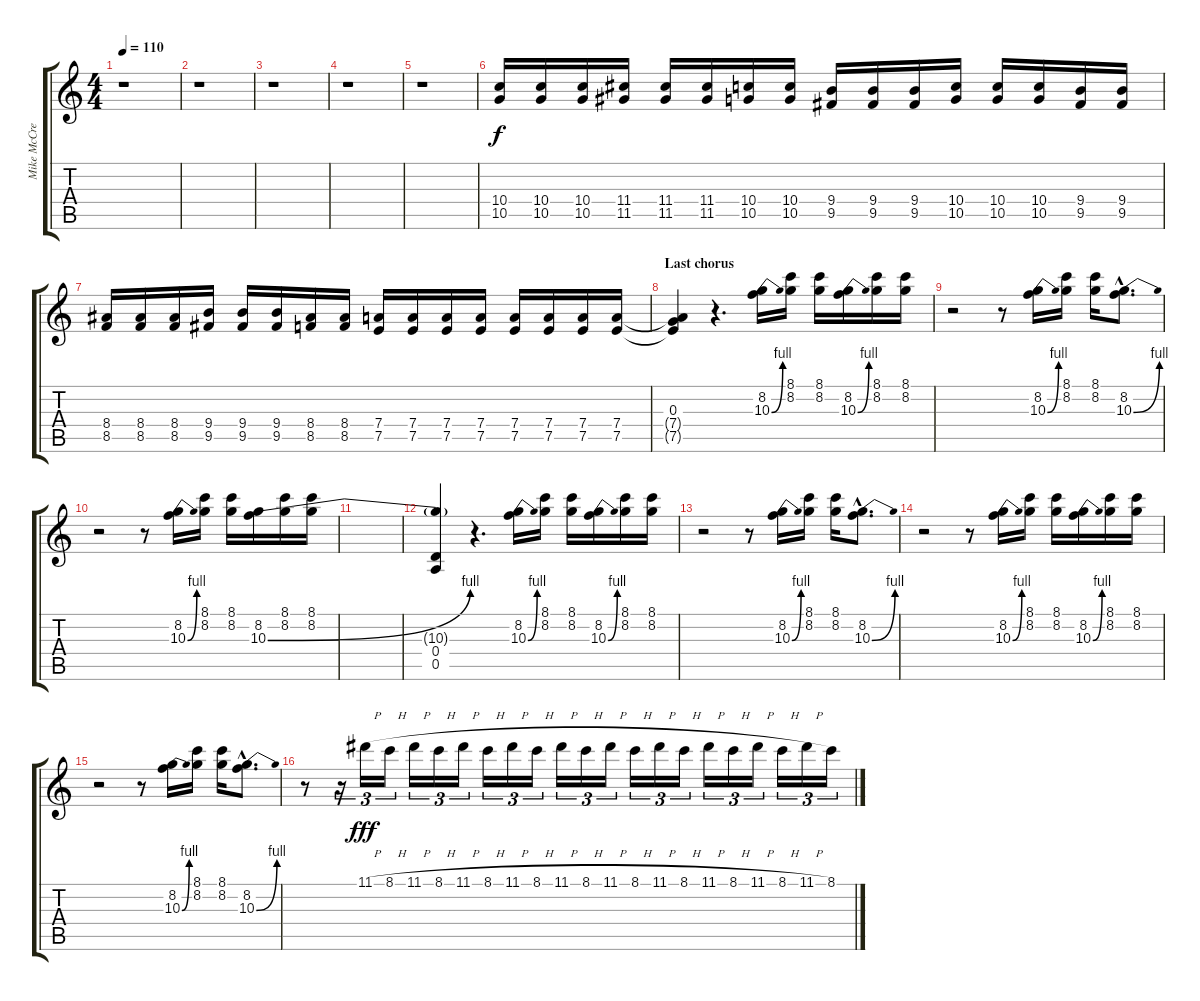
\track ("Mike McCready (2nd gtr.)" "Mike McCre") {instrument overdrivenguitar}
\staff {score tabs}
\tuning (E4 B3 G3 D3 A2 E2) {hide}
\ts (4 4)
\tempo 110
\clef g2
\ks c
r.1{dy f} |
r.1 |
r.1 |
r.1 |
r.1 |
(10.4 10.5).16 (10.4 10.5).16 (10.4 10.5).16 (11.4 11.5).16 (11.4 11.5).16 (11.4 11.5).16 (10.4 10.5).16 (10.4 10.5).16 (9.4 9.5).16 (9.4 9.5).16 (9.4 9.5).16 (10.4 10.5).16 (10.4 10.5).16 (10.4 10.5).16 (9.4 9.5).16 (9.4 9.5).16 |
(8.4 8.5).16 (8.4 8.5).16 (8.4 8.5).16 (9.4 9.5).16 (9.4 9.5).16 (9.4 9.5).16 (8.4 8.5).16 (8.4 8.5).16 (7.4 7.5).16 (7.4 7.5).16 (7.4 7.5).16 (7.4 7.5).16 (7.4 7.5).16 (7.4 7.5).16 (7.4 7.5).16 (7.4 7.5).16 |
\section ("" "Last chorus")
(0.3 7.4{t} 7.5{t}).4 r.4{d} (8.2 10.3{be (bend 0 0 60 4)}).16 (8.1 8.2).16 (8.1 8.2).16 (8.2 10.3{be (bend 0 0 60 4)}).16 (8.1 8.2).16 (8.1 8.2).16 |
r.2 r.8 (8.2 10.3{be (bend 0 0 60 4)}).16 (8.1 8.2).16 (8.1 8.2).16 (8.2{hac} 10.3{be (bend 0 0 60 4) hac}).8{d} |
r.2 r.8 (8.2 10.3{be (bend 0 0 60 4)}).16 (8.1 8.2).16 (8.1 8.2).16 (8.2 10.3{be (bend 0 0 60 4)}).16 (8.1 8.2).16 (8.1 8.2).16 |
|
(10.3{t} 0.4 0.5).4 r.4{d} (8.2 10.3{be (bend 0 0 60 4)}).16 (8.1 8.2).16 (8.1 8.2).16 (8.2 10.3{be (bend 0 0 60 4)}).16 (8.1 8.2).16 (8.1 8.2).16 |
r.2 r.8 (8.2 10.3{be (bend 0 0 60 4)}).16 (8.1 8.2).16 (8.1 8.2).16 (8.2{hac} 10.3{be (bend 0 0 60 4) hac}).8{d} |
r.2 r.8 (8.2 10.3{be (bend 0 0 60 4)}).16 (8.1 8.2).16 (8.1 8.2).16 (8.2 10.3{be (bend 0 0 60 4)}).16 (8.1 8.2).16 (8.1 8.2).16 |
r.2 r.8 (8.2 10.3{be (bend 0 0 60 4)}).16 (8.1 8.2).16 (8.1 8.2).16 (8.2{hac} 10.3{be (bend 0 0 60 4) hac}).8{d} |
r.8 r.16{tu (3 2)} 11.1{h}.16{tu (3 2) dy fff} 8.1{h}.16{tu (3 2)} 11.1{h}.16{tu (3 2)} 8.1{h}.16{tu (3 2)} 11.1{h}.16{tu (3 2)} 8.1{h}.16{tu (3 2)} 11.1{h}.16{tu (3 2)} 8.1{h}.16{tu (3 2)} 11.1{h}.16{tu (3 2)} 8.1{h}.16{tu (3 2)} 11.1{h}.16{tu (3 2)} 8.1{h}.16{tu (3 2)} 11.1{h}.16{tu (3 2)} 8.1{h}.16{tu (3 2)} 11.1{h}.16{tu (3 2)} 8.1{h}.16{tu (3 2)} 11.1{h}.16{tu (3 2)} 8.1{h}.16{tu (3 2)} 11.1{h}.16{tu (3 2)} 8.1.16{tu (3 2)}
